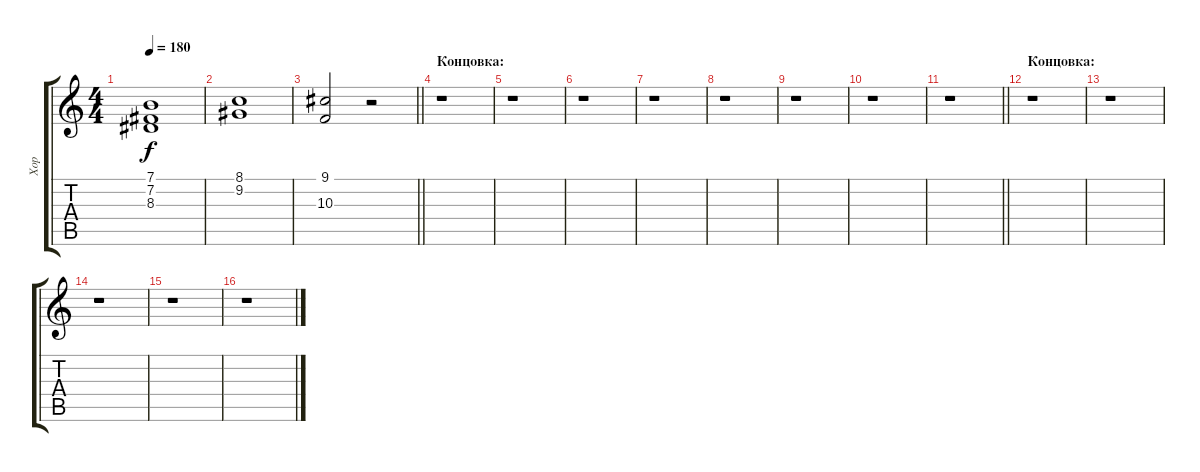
\track ("Хор" "Хор") {instrument choiraahs}
\staff {score tabs}
\tuning (E4 B3 G3 D3 A2 E2) {hide}
\ts (4 4)
\tempo 180
\clef g2
\ks c
(7.1 7.2 8.3).1{dy f} |
(8.1 9.2).1 |
\barLineRight lightlight
(9.1 10.3).2 r.2 |
\section ("" "Концовка:")
r.1 |
r.1 |
r.1 |
r.1 |
r.1 |
r.1 |
r.1 |
\barLineRight lightlight
r.1 |
\section ("" "Концовка:")
r.1 |
r.1 |
r.1 |
r.1 |
r.1
